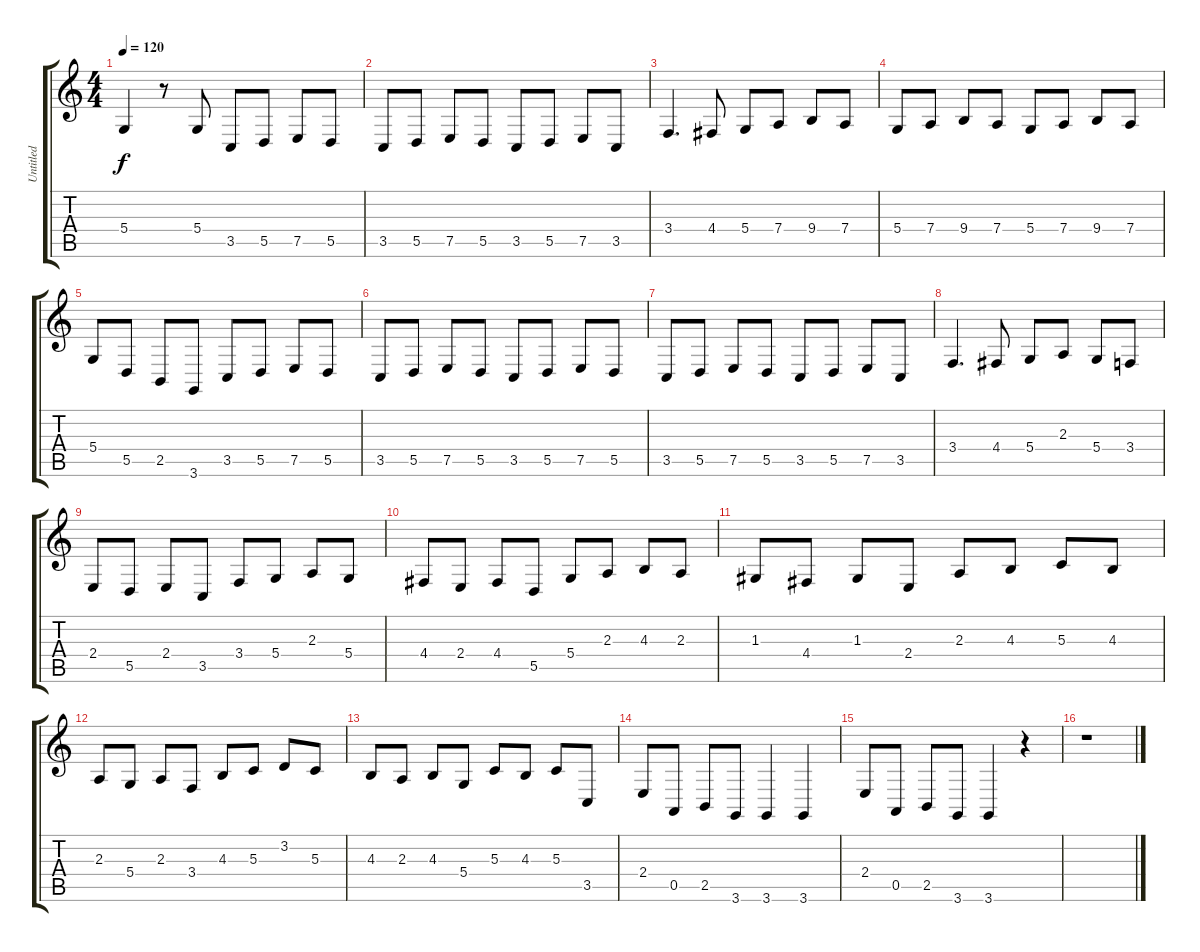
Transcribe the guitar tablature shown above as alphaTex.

\track ("Untitled" "Untitled") {instrument viola}
\staff {score tabs}
\tuning (E4 B3 G3 D3 A2 E2) {hide}
\ts (4 4)
\tempo 120
\clef g2
\ks c
5.4.4{dy f instrument viola} r.8 5.4.8 3.5.8 5.5.8 7.5.8 5.5.8 |
3.5.8 5.5.8 7.5.8 5.5.8 3.5.8 5.5.8 7.5.8 3.5.8 |
3.4.4{d} 4.4.8 5.4.8 7.4.8 9.4.8 7.4.8 |
5.4.8 7.4.8 9.4.8 7.4.8 5.4.8 7.4.8 9.4.8 7.4.8 |
5.4.8 5.5.8 2.5.8 3.6.8 3.5.8 5.5.8 7.5.8 5.5.8 |
3.5.8 5.5.8 7.5.8 5.5.8 3.5.8 5.5.8 7.5.8 5.5.8 |
3.5.8 5.5.8 7.5.8 5.5.8 3.5.8 5.5.8 7.5.8 3.5.8 |
3.4.4{d} 4.4.8 5.4.8 2.3.8 5.4.8 3.4.8 |
2.4.8 5.5.8 2.4.8 3.5.8 3.4.8 5.4.8 2.3.8 5.4.8 |
4.4.8 2.4.8 4.4.8 5.5.8 5.4.8 2.3.8 4.3.8 2.3.8 |
1.3.8 4.4.8 1.3.8 2.4.8 2.3.8 4.3.8 5.3.8 4.3.8 |
2.3.8 5.4.8 2.3.8 3.4.8 4.3.8 5.3.8 3.2.8 5.3.8 |
4.3.8 2.3.8 4.3.8 5.4.8 5.3.8 4.3.8 5.3.8 3.5.8 |
2.4.8 0.5.8 2.5.8 3.6.8 3.6.4 3.6.4 |
2.4.8 0.5.8 2.5.8 3.6.8 3.6.4 r.4 |
r.1
